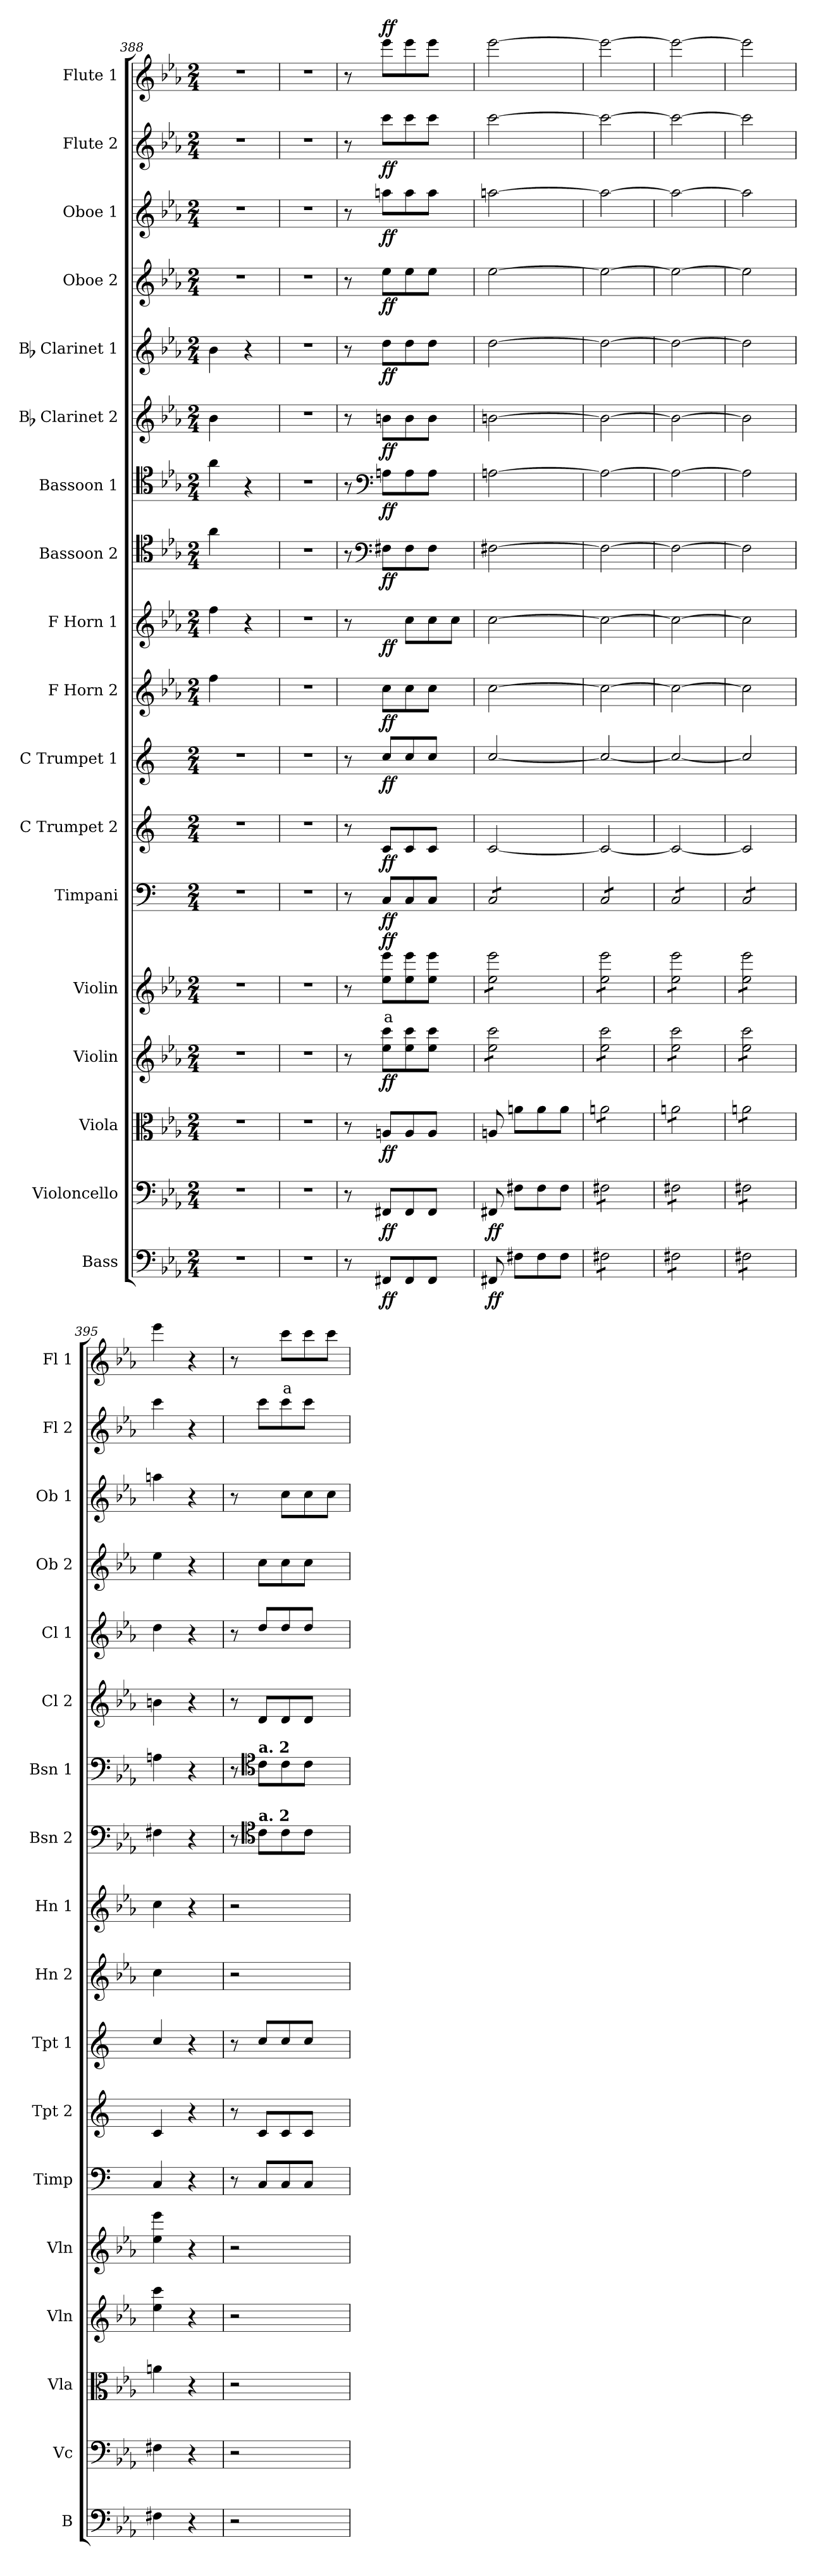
**kern	**dynam	**kern	**dynam	**kern	**dynam	**kern	**dynam	**kern	**text	**dynam	**kern	**dynam	**kern	**dynam	**kern	**dynam	**kern	**dynam	**kern	**dynam	**kern	**dynam	**kern	**dynam	**kern	**dynam	**kern	**dynam	**kern	**dynam	**kern	**dynam	**kern	**dynam	**kern	**text	**dynam
*part18	*part18	*part17	*part17	*part16	*part16	*part15	*part15	*part14	*part14	*part14	*part13	*part13	*part12	*part12	*part11	*part11	*part10	*part10	*part9	*part9	*part8	*part8	*part7	*part7	*part6	*part6	*part5	*part5	*part4	*part4	*part3	*part3	*part2	*part2	*part1	*part1	*part1
*staff18	*staff18	*staff17	*staff17	*staff16	*staff16	*staff15	*staff15	*staff14	*staff14	*staff14	*staff13	*staff13	*staff12	*staff12	*staff11	*staff11	*staff10	*staff10	*staff9	*staff9	*staff8	*staff8	*staff7	*staff7	*staff6	*staff6	*staff5	*staff5	*staff4	*staff4	*staff3	*staff3	*staff2	*staff2	*staff1	*staff1	*staff1
*I"Bass	*	*I"Violoncello	*	*I"Viola	*	*I"Violin	*	*I"Violin	*	*	*I"Timpani	*	*I"C Trumpet 2	*	*I"C Trumpet 1	*	*I"F Horn 2	*	*I"F Horn 1	*	*I"Bassoon 2	*	*I"Bassoon 1	*	*I"Bb Clarinet 2	*	*I"Bb Clarinet 1	*	*I"Oboe 2	*	*I"Oboe 1	*	*I"Flute 2	*	*I"Flute 1	*	*
*I'B	*	*I'Vc	*	*I'Vla	*	*I'Vln	*	*I'Vln	*	*	*I'Timp	*	*I'Tpt 2	*	*I'Tpt 1	*	*I'Hn 2	*	*I'Hn 1	*	*I'Bsn 2	*	*I'Bsn 1	*	*I'Cl 2	*	*I'Cl 1	*	*I'Ob 2	*	*I'Ob 1	*	*I'Fl 2	*	*I'Fl 1	*	*
*clefF4	*	*clefF4	*	*clefC3	*	*clefG2	*	*clefG2	*	*	*clefF4	*	*clefG2	*	*clefG2	*	*clefG2	*	*clefG2	*	*clefC4	*	*clefC4	*	*clefG2	*	*clefG2	*	*clefG2	*	*clefG2	*	*clefG2	*	*clefG2	*	*
*ITrd7c12	*	*	*	*	*	*	*	*	*	*	*	*	*	*	*	*	*ITrd4c7	*	*ITrd4c7	*	*	*	*	*	*ITrd1c2	*	*ITrd1c2	*	*	*	*	*	*	*	*	*	*
*k[b-e-a-]	*	*k[b-e-a-]	*	*k[b-e-a-]	*	*k[b-e-a-]	*	*k[b-e-a-]	*	*	*k[]	*	*k[]	*	*k[]	*	*k[b-e-a-d-]	*	*k[b-e-a-d-]	*	*k[b-e-a-]	*	*k[b-e-a-]	*	*k[b-e-a-d-g-]	*	*k[b-e-a-d-g-]	*	*k[b-e-a-]	*	*k[b-e-a-]	*	*k[b-e-a-]	*	*k[b-e-a-]	*	*
*M2/4	*	*M2/4	*	*M2/4	*	*M2/4	*	*M2/4	*	*	*M2/4	*	*M2/4	*	*M2/4	*	*M2/4	*	*M2/4	*	*M2/4	*	*M2/4	*	*M2/4	*	*M2/4	*	*M2/4	*	*M2/4	*	*M2/4	*	*M2/4	*	*
=388	=388	=388	=388	=388	=388	=388	=388	=388	=388	=388	=388	=388	=388	=388	=388	=388	=388	=388	=388	=388	=388	=388	=388	=388	=388	=388	=388	=388	=388	=388	=388	=388	=388	=388	=388	=388	=388
2r	.	2r	.	2r	.	2r	.	2r	.	.	2r	.	2r	.	2r	.	4b-	.	4b-	.	4a-	.	4a-	.	4a-	.	4a-	.	2r	.	2r	.	2r	.	2r	.	.
.	.	.	.	.	.	.	.	.	.	.	.	.	.	.	.	.	4ryy	.	4r	.	4ryy	.	4r	.	4ryy	.	4r	.	.	.	.	.	.	.	.	.	.
=389	=389	=389	=389	=389	=389	=389	=389	=389	=389	=389	=389	=389	=389	=389	=389	=389	=389	=389	=389	=389	=389	=389	=389	=389	=389	=389	=389	=389	=389	=389	=389	=389	=389	=389	=389	=389	=389
2r	.	2r	.	2r	.	2r	.	2r	.	.	2r	.	2r	.	2r	.	2r	.	2r	.	2r	.	2r	.	2r	.	2r	.	2r	.	2r	.	2r	.	2r	.	.
=390	=390	=390	=390	=390	=390	=390	=390	=390	=390	=390	=390	=390	=390	=390	=390	=390	=390	=390	=390	=390	=390	=390	=390	=390	=390	=390	=390	=390	=390	=390	=390	=390	=390	=390	=390	=390	=390
8r	.	8r	.	8r	.	8r	.	8r	.	.	8r	.	8r	.	8r	.	8ryy	.	8r	.	8r	.	8r	.	8r	.	8r	.	8r	.	8r	.	8r	.	8r	.	.
*	*	*	*	*	*	*	*	*	*	*	*	*	*	*	*	*	*	*	*	*	*clefF4	*	*clefF4	*	*	*	*	*	*	*	*	*	*	*	*	*	*
!	!LO:DY:b	!	!LO:DY:b	!	!LO:DY:b	!	!LO:DY:b	!	!LO:LY:b	!LO:DY:b	!	!LO:DY:b	!	!LO:DY:b	!	!LO:DY:b	!	!LO:DY:b	!	!LO:DY:b	!	!LO:DY:b	!	!LO:DY:b	!	!LO:DY:b	!	!LO:DY:b	!	!LO:DY:b	!	!LO:DY:b	!	!LO:DY:b	!	!	!LO:DY:b
8FFF#XL	ff	8FF#XL	ff	8AnL	ff	8ee-\ 8ccc\L	ff	8ee-\ 8eee-\L	a	ff	8CL	ff	8c/L	ff	8cc/L	ff	8fL	ff	8ryy	ff	8F#X\L	ff	8An\L	ff	8an\L	ff	8cc\L	ff	8ee-\L	ff	8aan\L	ff	8ccc\L	ff	8eee-\L	.	ff
8FFF#	.	8FF#	.	8A	.	8ee-\ 8ccc\	.	8ee-\ 8eee-\	.	.	8C	.	8c/	.	8cc/	.	8f	.	8fL	.	8F#\	.	8A\	.	8a\	.	8cc\	.	8ee-\	.	8aa\	.	8ccc\	.	8eee-\	.	.
8FFF#J	.	8FF#J	.	8AJ	.	8ee-\ 8ccc\J	.	8ee-\ 8eee-\J	.	.	8CJ	.	8c/J	.	8cc/J	.	8fJ	.	8f	.	8F#\J	.	8A\J	.	8a\J	.	8cc\J	.	8ee-\J	.	8aa\J	.	8ccc\J	.	8eee-\J	.	.
8ryy	.	8ryy	.	8ryy	.	8ryy	.	8ryy	.	.	8ryy	.	8ryy	.	8ryy	.	8ryy	.	8fJ	.	8ryy	.	8ryy	.	8ryy	.	8ryy	.	8ryy	.	8ryy	.	8ryy	.	8ryy	.	.
!!LO:PB:g=z
=391	=391	=391	=391	=391	=391	=391	=391	=391	=391	=391	=391	=391	=391	=391	=391	=391	=391	=391	=391	=391	=391	=391	=391	=391	=391	=391	=391	=391	=391	=391	=391	=391	=391	=391	=391	=391	=391
!	!LO:DY:b	!	!LO:DY:b	!	!	!	!	!	!	!	!	!	!	!	!	!	!	!	!	!	!	!	!	!	!	!	!	!	!	!	!	!	!	!	!	!	!
*	*	*	*	*	*	*tremolo	*	*	*	*	*	*	*	*	*	*	*	*	*	*	*	*	*	*	*	*	*	*	*	*	*	*	*	*	*	*	*
*	*	*	*	*	*	*	*	*tremolo	*	*	*	*	*	*	*	*	*	*	*	*	*	*	*	*	*	*	*	*	*	*	*	*	*	*	*	*	*
*	*	*	*	*	*	*	*	*	*	*	*tremolo	*	*	*	*	*	*	*	*	*	*	*	*	*	*	*	*	*	*	*	*	*	*	*	*	*	*
8FFF#X	ff	8FF#X	ff	8An	.	8ee-\ 8ccc\L	.	8ee-\ 8eee-\L	.	.	8CL	.	[2c/	.	[2cc/	.	[2f	.	[2f	.	[2F#X\	.	[2An\	.	[2an\	.	[2cc\	.	[2ee-\	.	[2aan\	.	[2ccc\	.	[2eee-\	.	.
8FF#XL	.	8F#XL	.	8anL	.	8ee-\ 8ccc\	.	8ee-\ 8eee-\	.	.	8C	.	.	.	.	.	.	.	.	.	.	.	.	.	.	.	.	.	.	.	.	.	.	.	.	.	.
8FF#	.	8F#	.	8a	.	8ee-\ 8ccc\	.	8ee-\ 8eee-\	.	.	8C	.	.	.	.	.	.	.	.	.	.	.	.	.	.	.	.	.	.	.	.	.	.	.	.	.	.
8FF#J	.	8F#J	.	8aJ	.	8ee-\ 8ccc\J	.	8ee-\ 8eee-\J	.	.	8CJ	.	.	.	.	.	.	.	.	.	.	.	.	.	.	.	.	.	.	.	.	.	.	.	.	.	.
=392	=392	=392	=392	=392	=392	=392	=392	=392	=392	=392	=392	=392	=392	=392	=392	=392	=392	=392	=392	=392	=392	=392	=392	=392	=392	=392	=392	=392	=392	=392	=392	=392	=392	=392	=392	=392	=392
*tremolo	*	*	*	*	*	*	*	*	*	*	*	*	*	*	*	*	*	*	*	*	*	*	*	*	*	*	*	*	*	*	*	*	*	*	*	*	*
*	*	*tremolo	*	*	*	*	*	*	*	*	*	*	*	*	*	*	*	*	*	*	*	*	*	*	*	*	*	*	*	*	*	*	*	*	*	*	*
*	*	*	*	*tremolo	*	*	*	*	*	*	*	*	*	*	*	*	*	*	*	*	*	*	*	*	*	*	*	*	*	*	*	*	*	*	*	*	*
8FF#XL	.	8F#XL	.	8anL	.	8ee-\ 8ccc\L	.	8ee-\ 8eee-\L	.	.	8CL	.	2c/_	.	2cc/_	.	2f_	.	2f_	.	2F#\_	.	2A\_	.	2a\_	.	2cc\_	.	2ee-\_	.	2aa\_	.	2ccc\_	.	2eee-\_	.	.
8FF#X	.	8F#X	.	8an	.	8ee-\ 8ccc\	.	8ee-\ 8eee-\	.	.	8C	.	.	.	.	.	.	.	.	.	.	.	.	.	.	.	.	.	.	.	.	.	.	.	.	.	.
8FF#X	.	8F#X	.	8an	.	8ee-\ 8ccc\	.	8ee-\ 8eee-\	.	.	8C	.	.	.	.	.	.	.	.	.	.	.	.	.	.	.	.	.	.	.	.	.	.	.	.	.	.
8FF#XJ	.	8F#XJ	.	8anJ	.	8ee-\ 8ccc\J	.	8ee-\ 8eee-\J	.	.	8CJ	.	.	.	.	.	.	.	.	.	.	.	.	.	.	.	.	.	.	.	.	.	.	.	.	.	.
=393	=393	=393	=393	=393	=393	=393	=393	=393	=393	=393	=393	=393	=393	=393	=393	=393	=393	=393	=393	=393	=393	=393	=393	=393	=393	=393	=393	=393	=393	=393	=393	=393	=393	=393	=393	=393	=393
8FF#XL	.	8F#XL	.	8anL	.	8ee-\ 8ccc\L	.	8ee-\ 8eee-\L	.	.	8CL	.	2c/_	.	2cc/_	.	2f_	.	2f_	.	2F#\_	.	2A\_	.	2a\_	.	2cc\_	.	2ee-\_	.	2aa\_	.	2ccc\_	.	2eee-\_	.	.
8FF#X	.	8F#X	.	8an	.	8ee-\ 8ccc\	.	8ee-\ 8eee-\	.	.	8C	.	.	.	.	.	.	.	.	.	.	.	.	.	.	.	.	.	.	.	.	.	.	.	.	.	.
8FF#X	.	8F#X	.	8an	.	8ee-\ 8ccc\	.	8ee-\ 8eee-\	.	.	8C	.	.	.	.	.	.	.	.	.	.	.	.	.	.	.	.	.	.	.	.	.	.	.	.	.	.
8FF#XJ	.	8F#XJ	.	8anJ	.	8ee-\ 8ccc\J	.	8ee-\ 8eee-\J	.	.	8CJ	.	.	.	.	.	.	.	.	.	.	.	.	.	.	.	.	.	.	.	.	.	.	.	.	.	.
=394	=394	=394	=394	=394	=394	=394	=394	=394	=394	=394	=394	=394	=394	=394	=394	=394	=394	=394	=394	=394	=394	=394	=394	=394	=394	=394	=394	=394	=394	=394	=394	=394	=394	=394	=394	=394	=394
8FF#XL	.	8F#XL	.	8anL	.	8ee-\ 8ccc\L	.	8ee-\ 8eee-\L	.	.	8CL	.	2c/]	.	2cc/]	.	2f]	.	2f]	.	2F#\]	.	2A\]	.	2a\]	.	2cc\]	.	2ee-\]	.	2aa\]	.	2ccc\]	.	2eee-\]	.	.
8FF#X	.	8F#X	.	8an	.	8ee-\ 8ccc\	.	8ee-\ 8eee-\	.	.	8C	.	.	.	.	.	.	.	.	.	.	.	.	.	.	.	.	.	.	.	.	.	.	.	.	.	.
8FF#X	.	8F#X	.	8an	.	8ee-\ 8ccc\	.	8ee-\ 8eee-\	.	.	8C	.	.	.	.	.	.	.	.	.	.	.	.	.	.	.	.	.	.	.	.	.	.	.	.	.	.
8FF#XJ	.	8F#XJ	.	8anJ	.	8ee-\ 8ccc\J	.	8ee-\ 8eee-\J	.	.	8CJ	.	.	.	.	.	.	.	.	.	.	.	.	.	.	.	.	.	.	.	.	.	.	.	.	.	.
*	*	*	*	*	*	*	*	*	*	*	*Xtremolo	*	*	*	*	*	*	*	*	*	*	*	*	*	*	*	*	*	*	*	*	*	*	*	*	*	*
*	*	*	*	*	*	*	*	*Xtremolo	*	*	*	*	*	*	*	*	*	*	*	*	*	*	*	*	*	*	*	*	*	*	*	*	*	*	*	*	*
*	*	*	*	*	*	*Xtremolo	*	*	*	*	*	*	*	*	*	*	*	*	*	*	*	*	*	*	*	*	*	*	*	*	*	*	*	*	*	*	*
*	*	*	*	*Xtremolo	*	*	*	*	*	*	*	*	*	*	*	*	*	*	*	*	*	*	*	*	*	*	*	*	*	*	*	*	*	*	*	*	*
*	*	*Xtremolo	*	*	*	*	*	*	*	*	*	*	*	*	*	*	*	*	*	*	*	*	*	*	*	*	*	*	*	*	*	*	*	*	*	*	*
*Xtremolo	*	*	*	*	*	*	*	*	*	*	*	*	*	*	*	*	*	*	*	*	*	*	*	*	*	*	*	*	*	*	*	*	*	*	*	*	*
=395	=395	=395	=395	=395	=395	=395	=395	=395	=395	=395	=395	=395	=395	=395	=395	=395	=395	=395	=395	=395	=395	=395	=395	=395	=395	=395	=395	=395	=395	=395	=395	=395	=395	=395	=395	=395	=395
4FF#X	.	4F#X	.	4an	.	4ee-\ 4ccc\	.	4ee-\ 4eee-\	.	.	4C	.	4c/	.	4cc/	.	4f	.	4f	.	4F#X\	.	4An\	.	4an\	.	4cc\	.	4ee-\	.	4aan\	.	4ccc\	.	4eee-\	.	.
4r	.	4r	.	4r	.	4r	.	4r	.	.	4r	.	4r	.	4r	.	4ryy	.	4r	.	4r	.	4r	.	4r	.	4r	.	4r	.	4r	.	4r	.	4r	.	.
=396	=396	=396	=396	=396	=396	=396	=396	=396	=396	=396	=396	=396	=396	=396	=396	=396	=396	=396	=396	=396	=396	=396	=396	=396	=396	=396	=396	=396	=396	=396	=396	=396	=396	=396	=396	=396	=396
2r	.	2r	.	2r	.	2r	.	2r	.	.	8r	.	8r	.	8r	.	2r	.	2r	.	8r	.	8r	.	8r	.	8r	.	8ryy	.	8r	.	8ryy	.	8r	.	.
*	*	*	*	*	*	*	*	*	*	*	*	*	*	*	*	*	*	*	*	*	*clefC4	*	*clefC4	*	*	*	*	*	*	*	*	*	*	*	*	*	*
!	!	!	!	!	!	!	!	!	!	!	!	!	!	!	!	!	!	!	!	!	!	!	!LO:TX:a:B:t=a. 2	!	!	!	!	!	!	!	!	!	!	!	!	!	!
!	!	!	!	!	!	!	!	!	!	!	!	!	!	!	!	!	!	!	!	!	!LO:TX:a:B:t=a. 2	!	!	!	!	!	!	!	!	!	!	!	!	!	!	!	!
.	.	.	.	.	.	.	.	.	.	.	8CL	.	8c/L	.	8cc/L	.	.	.	.	.	8cL	.	8cL	.	8c/L	.	8cc/L	.	8ccL	.	8ryy	.	8cccL	.	8ryy	.	.
!	!	!	!	!	!	!	!	!	!	!	!	!	!	!	!	!	!	!	!	!	!	!	!	!	!	!	!	!	!	!	!	!	!	!	!	!LO:LY:b	!
.	.	.	.	.	.	.	.	.	.	.	8C	.	8c/	.	8cc/	.	.	.	.	.	8c	.	8c	.	8c/	.	8cc/	.	8cc	.	8ccL	.	8ccc	.	8cccL	a	.
.	.	.	.	.	.	.	.	.	.	.	8CJ	.	8c/J	.	8cc/J	.	.	.	.	.	8cJ	.	8cJ	.	8c/J	.	8cc/J	.	8ccJ	.	8cc	.	8cccJ	.	8ccc	.	.
8ryy	.	8ryy	.	8ryy	.	8ryy	.	8ryy	.	.	8ryy	.	8ryy	.	8ryy	.	8ryy	.	8ryy	.	8ryy	.	8ryy	.	8ryy	.	8ryy	.	8ryy	.	8ccJ	.	8ryy	.	8cccJ	.	.
=	=	=	=	=	=	=	=	=	=	=	=	=	=	=	=	=	=	=	=	=	=	=	=	=	=	=	=	=	=	=	=	=	=	=	=	=	=
*-	*-	*-	*-	*-	*-	*-	*-	*-	*-	*-	*-	*-	*-	*-	*-	*-	*-	*-	*-	*-	*-	*-	*-	*-	*-	*-	*-	*-	*-	*-	*-	*-	*-	*-	*-	*-	*-
